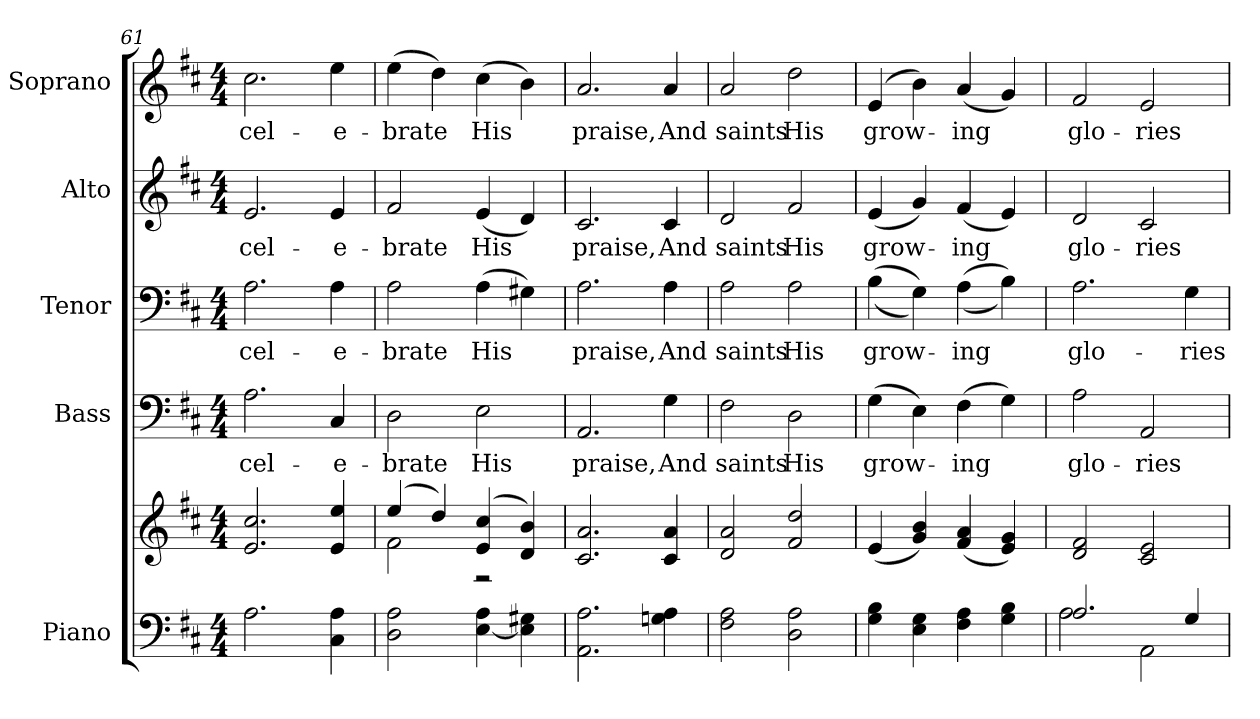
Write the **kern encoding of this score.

**kern	**kern	**kern	**text	**kern	**text	**kern	**text	**kern	**text
*part5	*part5	*part4	*part4	*part3	*part3	*part2	*part2	*part1	*part1
*staff6	*staff5	*staff4	*staff4	*staff3	*staff3	*staff2	*staff2	*staff1	*staff1
*I"Piano	*	*I"Bass	*	*I"Tenor	*	*I"Alto	*	*I"Soprano	*
*I'Pno.	*	*I'B.	*	*I'T.	*	*I'A.	*	*I'S.	*
*clefF4	*clefG2	*clefF4	*	*clefF4	*	*clefG2	*	*clefG2	*
*k[f#c#]	*k[f#c#]	*k[f#c#]	*	*k[f#c#]	*	*k[f#c#]	*	*k[f#c#]	*
*D:	*D:	*D:	*	*D:	*	*D:	*	*D:	*
*M4/4	*M4/4	*M4/4	*	*M4/4	*	*M4/4	*	*M4/4	*
=61	=61	=61	=61	=61	=61	=61	=61	=61	=61
!	!	!	!LO:LY:b:color=#000000	!	!	!	!	!	!
!	!	!	!	!	!LO:LY:b:color=#000000	!	!	!	!
!	!	!	!	!	!	!	!LO:LY:b:color=#000000	!	!
!	!	!	!	!	!	!	!	!	!LO:LY:b:color=#000000
2.Ai\	2.ei/ 2.cc#i	2.Ai\	cel-	2.Ai\	cel-	2.ei/	cel-	2.cc#i\	cel-
!	!	!	!LO:LY:b:color=#000000	!	!	!	!	!	!
!	!	!	!	!	!LO:LY:b:color=#000000	!	!	!	!
!	!	!	!	!	!	!	!LO:LY:b:color=#000000	!	!
!	!	!	!	!	!	!	!	!	!LO:LY:b:color=#000000
4C#i\ 4Ai	4ei/ 4eei	4C#i/	-e-	4Ai\	-e-	4ei/	-e-	4eei\	-e-
!!LO:PB:g=z
=62	=62	=62	=62	=62	=62	=62	=62	=62	=62
*	*^	*	*	*	*	*	*	*	*
!	!	!	!	!LO:LY:b:color=#000000	!	!	!	!	!	!
!	!	!	!	!	!	!LO:LY:b:color=#000000	!	!	!	!
!	!	!	!	!	!	!	!	!LO:LY:b:color=#000000	!	!
!	!	!	!	!	!	!	!	!	!	!LO:LY:b:color=#000000
2Di\ 2Ai	(4eei/	2f#i\	2Di\	-brate	2Ai\	-brate	2f#i/	-brate	(4eei\	-brate
.	4ddi/)	.	.	.	.	.	.	.	4ddi\)	.
!	!	!	!	!LO:LY:b:color=#000000	!	!	!	!	!	!
!	!	!	!	!	!	!LO:LY:b:color=#000000	!	!	!	!
!	!	!	!	!	!	!	!	!LO:LY:b:color=#000000	!	!
!	!	!	!	!	!	!	!	!	!	!LO:LY:b:color=#000000
[<4Ei\ 4Ai	(4ei/ 4cc#i	2r	2Ei\	His	(4Ai\	His	(4ei/	His	(4cc#i\	His
4Ei\] 4G#Xi	4di/ 4bi)	.	.	.	4G#Xi\)	.	4di/)	.	4bi\)	.
*	*v	*v	*	*	*	*	*	*	*	*
=63	=63	=63	=63	=63	=63	=63	=63	=63	=63
!	!	!	!LO:LY:b:color=#000000	!	!	!	!	!	!
!	!	!	!	!	!LO:LY:b:color=#000000	!	!	!	!
!	!	!	!	!	!	!	!LO:LY:b:color=#000000	!	!
!	!	!	!	!	!	!	!	!	!LO:LY:b:color=#000000
2.AAi\ 2.Ai	2.c#i/ 2.ai	2.AAi/	praise,	2.Ai\	praise,	2.c#i/	praise,	2.ai/	praise,
!	!	!	!LO:LY:b:color=#000000	!	!	!	!	!	!
!	!	!	!	!	!LO:LY:b:color=#000000	!	!	!	!
!	!	!	!	!	!	!	!LO:LY:b:color=#000000	!	!
!	!	!	!	!	!	!	!	!	!LO:LY:b:color=#000000
4Gni\ 4Ai	4c#i/ 4ai	4Gi\	And	4Ai\	And	4c#i/	And	4ai/	And
=64	=64	=64	=64	=64	=64	=64	=64	=64	=64
!	!	!	!LO:LY:b:color=#000000	!	!	!	!	!	!
!	!	!	!	!	!LO:LY:b:color=#000000	!	!	!	!
!	!	!	!	!	!	!	!LO:LY:b:color=#000000	!	!
!	!	!	!	!	!	!	!	!	!LO:LY:b:color=#000000
2F#i\ 2Ai	2di/ 2ai	2F#i\	saints	2Ai\	saints	2di/	saints	2ai/	saints
!	!	!	!LO:LY:b:color=#000000	!	!	!	!	!	!
!	!	!	!	!	!LO:LY:b:color=#000000	!	!	!	!
!	!	!	!	!	!	!	!LO:LY:b:color=#000000	!	!
!	!	!	!	!	!	!	!	!	!LO:LY:b:color=#000000
2Di\ 2Ai	2f#i/ 2ddi	2Di\	His	2Ai\	His	2f#i/	His	2ddi\	His
!!LO:PB:g=z
=65	=65	=65	=65	=65	=65	=65	=65	=65	=65
!	!	!	!LO:LY:b:color=#000000	!	!	!	!	!	!
!	!	!	!	!	!LO:LY:b:color=#000000	!	!	!	!
!	!	!	!	!	!	!	!LO:LY:b:color=#000000	!	!
!	!	!	!	!	!	!	!	!	!LO:LY:b:color=#000000
4Gi\ 4Bi	(4ei/	(4Gi\	grow-	((4Bi\	grow-	(4ei/	grow-	(4ei/	grow-
4Ei\ 4Gi	4gi/ 4bi)	4Ei\)	.	4Gi\))	.	4gi/)	.	4bi\)	.
!	!	!	!LO:LY:b:color=#000000	!	!	!	!	!	!
!	!	!	!	!	!LO:LY:b:color=#000000	!	!	!	!
!	!	!	!	!	!	!	!LO:LY:b:color=#000000	!	!
!	!	!	!	!	!	!	!	!	!LO:LY:b:color=#000000
4F#i\ 4Ai	(4f#i/ 4ai	(4F#i\	-ing	((4Ai\	-ing	(4f#i/	-ing	(4ai/	-ing
4Gi\ 4Bi	4ei/ 4gi)	4Gi\)	.	4Bi\))	.	4ei/)	.	4gi/)	.
=66	=66	=66	=66	=66	=66	=66	=66	=66	=66
*^	*	*	*	*	*	*	*	*	*
!	!	!	!	!LO:LY:b:color=#000000	!	!	!	!	!	!
!	!	!	!	!	!	!LO:LY:b:color=#000000	!	!	!	!
!	!	!	!	!	!	!	!	!LO:LY:b:color=#000000	!	!
!	!	!	!	!	!	!	!	!	!	!LO:LY:b:color=#000000
2.Ai/	2Ai\	2di/ 2f#i	2Ai\	glo-	2.Ai\	glo-	2di/	glo-	2f#i/	glo-
!	!	!	!	!LO:LY:b:color=#000000	!	!	!	!	!	!
!	!	!	!	!	!	!	!	!LO:LY:b:color=#000000	!	!
!	!	!	!	!	!	!	!	!	!	!LO:LY:b:color=#000000
.	2AAi\	2c#i/ 2ei	2AAi/	-ries	.	.	2c#i/	-ries	2ei/	-ries
!	!	!	!	!	!	!LO:LY:b:color=#000000	!	!	!	!
4Gi/	.	.	.	.	4Gi\	-ries	.	.	.	.
*v	*v	*	*	*	*	*	*	*	*	*
=	=	=	=	=	=	=	=	=	=
*-	*-	*-	*-	*-	*-	*-	*-	*-	*-
